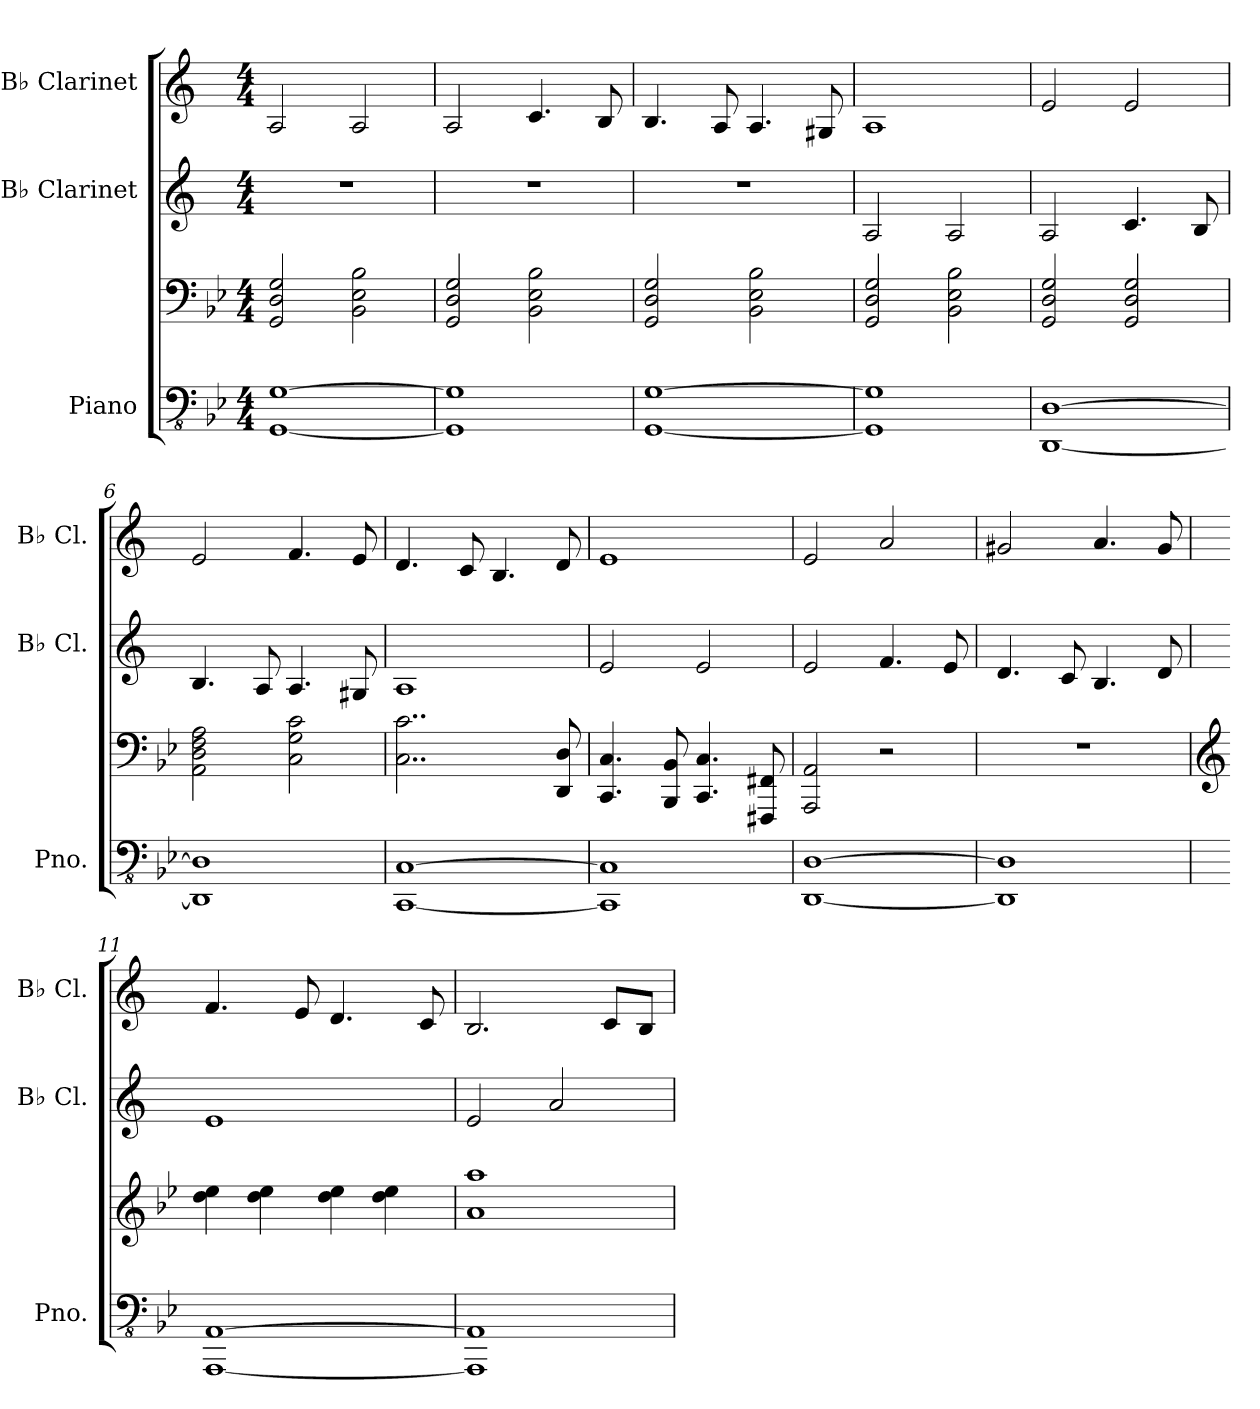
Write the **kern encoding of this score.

**kern	**kern	**kern	**kern
*part3	*part3	*part2	*part1
*staff4	*staff3	*staff2	*staff1
*I"Piano	*	*I"B♭ Clarinet	*I"B♭ Clarinet
*I'Pno.	*	*I'B♭ Cl.	*I'B♭ Cl.
*clefFv4	*clefF4	*clefG2	*clefG2
*	*	*ITrd1c2	*ITrd1c2
*k[b-e-]	*k[b-e-]	*k[b-e-]	*k[b-e-]
*M4/4	*M4/4	*M4/4	*M4/4
*MM95	*MM95	*MM95	*MM95
=1	=1	=1	=1
[1GGG [1GG	2GG/ 2D/ 2G/	1r	2G/
.	2BB-\ 2E-\ 2B-\	.	2G/
=2	=2	=2	=2
1GGG] 1GG]	2GG/ 2D/ 2G/	1r	2G/
.	2BB-\ 2E-\ 2B-\	.	4.B-/
.	.	.	8A/
=3	=3	=3	=3
[1GGG [1GG	2GG/ 2D/ 2G/	1r	4.A/
.	.	.	8G/
.	2BB-\ 2E-\ 2B-\	.	4.G/
.	.	.	8F#X/
=4	=4	=4	=4
1GGG] 1GG]	2GG/ 2D/ 2G/	2G/	1G
.	2BB-\ 2E-\ 2B-\	2G/	.
=5	=5	=5	=5
[1DDD [1DD	2GG/ 2D/ 2G/	2G/	2d/
.	2GG/ 2D/ 2G/	4.B-/	2d/
.	.	8A/	.
=6	=6	=6	=6
1DDD] 1DD]	2AA\ 2D\ 2F\ 2A\	4.A/	2d/
.	.	8G/	.
.	2C\ 2G\ 2c\	4.G/	4.e-/
.	.	8F#X/	8d/
!!LO:LB:g=z
=7	=7	=7	=7
[1CCC [1CC	2..C\ 2..c\	1G	4.c/
.	.	.	8B-/
.	.	.	4.A/
.	8DD/ 8D/	.	8c/
=8	=8	=8	=8
1CCC] 1CC]	4.CC/ 4.C/	2d/	1d
.	8BBB-/ 8BB-/	.	.
.	4.CC/ 4.C/	2d/	.
.	8FFF#X/ 8FF#X/	.	.
=9	=9	=9	=9
[1DDD [1DD	2AAA/ 2AA/	2d/	2d/
.	2r	4.e-/	2g/
.	.	8d/	.
=10	=10	=10	=10
1DDD] 1DD]	1r	4.c/	2f#X/
.	.	8B-/	.
.	.	4.A/	4.g/
.	.	8c/	8f#/
=11	=11	=11	=11
*	*clefG2	*	*
[1AAAA [1AAA	4dd\ 4ee-\	1d	4.e-/
.	4dd\ 4ee-\	.	.
.	.	.	8d/
.	4dd\ 4ee-\	.	4.c/
.	4dd\ 4ee-\	.	.
.	.	.	8B-/
=12	=12	=12	=12
1AAAA] 1AAA]	1a 1aa	2d/	2.A/
.	.	2g/	.
.	.	.	8B-/L
.	.	.	8A/J
=	=	=	=
*-	*-	*-	*-
